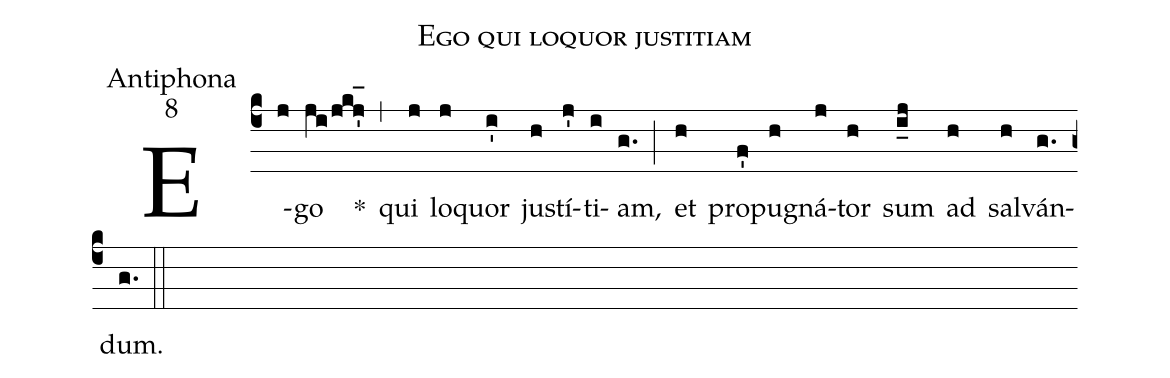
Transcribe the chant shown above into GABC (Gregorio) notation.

name:Ego qui loquor justitiam;
office-part:Antiphona;
mode:8;
%%
(c4) E(j)go(ji/jkj'_1) *(,) qui(j) lo(j)quor(i') ju(h)stí(j')ti(i)am,(g.) (;) et(h) pro(f')pu(h)gná(j)tor(h) sum(i_j) ad(h) sal(h)ván(g.)dum.(g.) (::)
